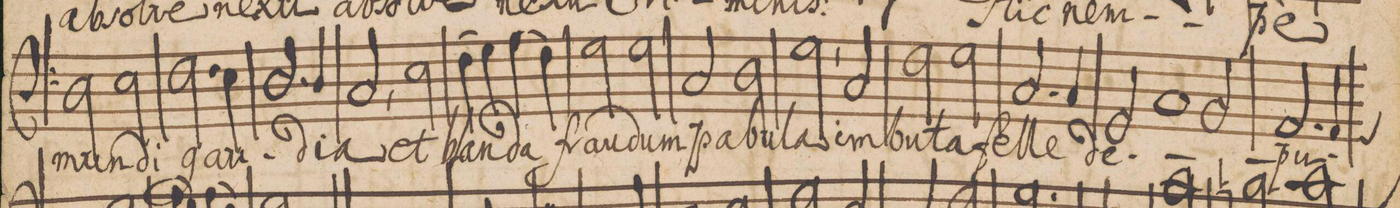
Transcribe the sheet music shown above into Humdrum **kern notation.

**kern	**text	**dynam
*I"Baſso.	*	*
*clefF4	*	*
*k[]	*	*
*met(C|)	*	*
*M2/2	*	*
2D\	mun-	.
2E\	-di	.
=53	=53	=53
2.F\	gau-	.
4E\	.	.
=54	=54	=54
2.D/	.	.
4D/	-di-	.
=55	=55	=55
2C/,<	-a	.
2E\	et	.
=56	=56	=56
(4F\	blan-	.
4G\)	.	.
(4A\	-da	.
4F\)	.	.
=57	=57	=57
2G\	frau-	.
2G\	-dum	.
=58	=58	=58
2C/	pa-	.
2D\	-bu-	.
=59	=59	=59
2G\,<	-la	.
2C/	im-	.
=60	=60	=60
2F\	-bu-	.
2G\	-ta	.
=61	=61	=61
2.C/	fel-	.
4C/	-le	.
=62	=62	=62
2GG/	de-	.
1C	.	.
=63-	=63	=63
2BB/	.	.
=64	=64	=64
2.AA/	.	.
4AA/	-pu-	.
*custos:GG	*	*
=65	=65	=65
*-	*-	*-
